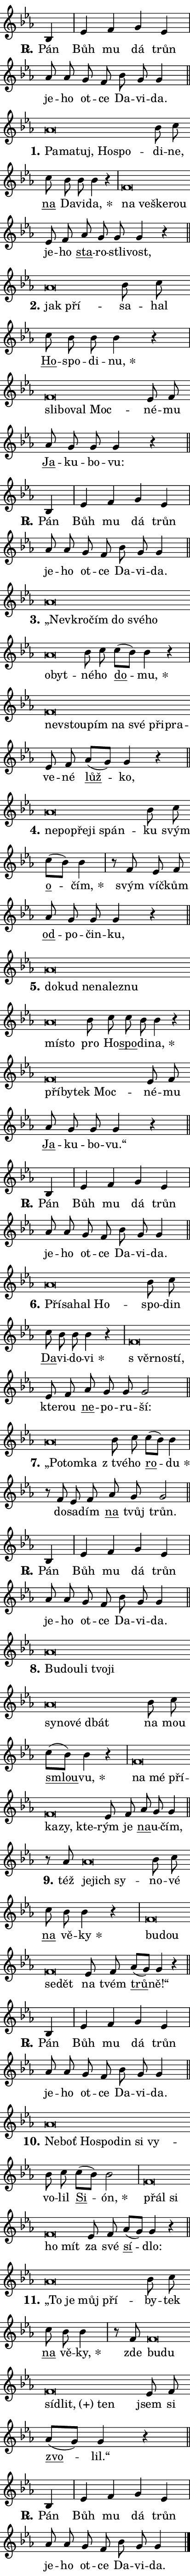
\version "2.22.1"
\header { tagline = "" }
\paper {
  indent = 0\cm
  top-margin = 0\cm
  right-margin = 0\cm
  bottom-margin = 0\cm
  left-margin = 0\cm
  paper-width = 7\cm
  page-breaking = #ly:one-page-breaking
  system-system-spacing.basic-distance = #11
  score-system-spacing.basic-distance = #11
  ragged-last = ##f
}


%% Author: Thomas Morley
%% https://lists.gnu.org/archive/html/lilypond-user/2020-05/msg00002.html
#(define (line-position grob)
"Returns position of @var[grob} in current system:
   @code{'start}, if at first time-step
   @code{'end}, if at last time-step
   @code{'middle} otherwise
"
  (let* ((col (ly:item-get-column grob))
         (ln (ly:grob-object col 'left-neighbor))
         (rn (ly:grob-object col 'right-neighbor))
         (col-to-check-left (if (ly:grob? ln) ln col))
         (col-to-check-right (if (ly:grob? rn) rn col))
         (break-dir-left
           (and
             (ly:grob-property col-to-check-left 'non-musical #f)
             (ly:item-break-dir col-to-check-left)))
         (break-dir-right
           (and
             (ly:grob-property col-to-check-right 'non-musical #f)
             (ly:item-break-dir col-to-check-right))))
        (cond ((eqv? 1 break-dir-left) 'start)
              ((eqv? -1 break-dir-right) 'end)
              (else 'middle))))

#(define (tranparent-at-line-position vctor)
  (lambda (grob)
  "Relying on @code{line-position} select the relevant enry from @var{vctor}.
Used to determine transparency,"
    (case (line-position grob)
      ((end) (not (vector-ref vctor 0)))
      ((middle) (not (vector-ref vctor 1)))
      ((start) (not (vector-ref vctor 2))))))

noteHeadBreakVisibility =
#(define-music-function (break-visibility)(vector?)
"Makes @code{NoteHead}s transparent relying on @var{break-visibility}"
#{
  \override NoteHead.transparent =
    #(tranparent-at-line-position break-visibility)
#})

#(define delete-ledgers-for-transparent-note-heads
  (lambda (grob)
    "Reads whether a @code{NoteHead} is transparent.
If so this @code{NoteHead} is removed from @code{'note-heads} from
@var{grob}, which is supposed to be @code{LedgerLineSpanner}.
As a result ledgers are not printed for this @code{NoteHead}"
    (let* ((nhds-array (ly:grob-object grob 'note-heads))
           (nhds-list
             (if (ly:grob-array? nhds-array)
                 (ly:grob-array->list nhds-array)
                 '()))
           ;; Relies on the transparent-property being done before
           ;; Staff.LedgerLineSpanner.after-line-breaking is executed.
           ;; This is fragile ...
           (to-keep
             (remove
               (lambda (nhd)
                 (ly:grob-property nhd 'transparent #f))
               nhds-list)))
      ;; TODO find a better method to iterate over grob-arrays, similiar
      ;; to filter/remove etc for lists
      ;; For now rebuilt from scratch
      (set! (ly:grob-object grob 'note-heads)  '())
      (for-each
        (lambda (nhd)
          (ly:pointer-group-interface::add-grob grob 'note-heads nhd))
        to-keep))))

hideNotes = {
  \noteHeadBreakVisibility #begin-of-line-visible
}
unHideNotes = {
  \noteHeadBreakVisibility #all-visible
}

% work-around for resetting accidentals
% https://lilypond.org/doc/v2.23/Documentation/notation/displaying-rhythms#unmetered-music
cadenzaMeasure = {
  \cadenzaOff
  \partial 1024 s1024
  \cadenzaOn
}

#(define-markup-command (accent layout props text) (markup?)
  "Underline accented syllable"
  (interpret-markup layout props
    #{\markup \override #'(offset . 4.3) \underline { #text }#}))

responsum = \markup \concat {
  "R" \hspace #-1.05 \path #0.1 #'((moveto 0 0.07) (lineto 0.9 0.8)) \hspace #0.05 "."
}

\layout {
    \context {
        \Staff
        \remove "Time_signature_engraver"
        \override LedgerLineSpanner.after-line-breaking = #delete-ledgers-for-transparent-note-heads
    }
    \context {
        \Voice {
            \override NoteHead.output-attributes = #'((class . "notehead"))
            \override Hairpin.height = #0.55
        }
    }
    \context {
        \Lyrics {
            \override StanzaNumber.output-attributes = #'((class . "stanzanumber"))
            \override LyricSpace.minimum-distance = #0.9
            \override LyricText.font-name = #"TeX Gyre Schola"
            \override LyricText.font-size = 1
            \override StanzaNumber.font-name = #"TeX Gyre Schola Bold"
            \override StanzaNumber.font-size = 1
        }
    }
}

% magnetic-lyrics.ily
%
%   written by
%     Jean Abou Samra <jean@abou-samra.fr>
%     Werner Lemberg <wl@gnu.org>
%
%   adapted by
%     Jiri Hon <jiri.hon@gmail.com>
%
% Version 2022-Apr-15

% https://www.mail-archive.com/lilypond-user@gnu.org/msg149350.html

#(define (Left_hyphen_pointer_engraver context)
   "Collect syllable-hyphen-syllable occurrences in lyrics and store
them in properties.  This engraver only looks to the left.  For
example, if the lyrics input is @code{foo -- bar}, it does the
following.

@itemize @bullet
@item
Set the @code{text} property of the @code{LyricHyphen} grob between
@q{foo} and @q{bar} to @code{foo}.

@item
Set the @code{left-hyphen} property of the @code{LyricText} grob with
text @q{foo} to the @code{LyricHyphen} grob between @q{foo} and
@q{bar}.
@end itemize

Use this auxiliary engraver in combination with the
@code{lyric-@/text::@/apply-@/magnetic-@/offset!} hook."
   (let ((hyphen #f)
         (text #f))
     (make-engraver
      (acknowledgers
       ((lyric-syllable-interface engraver grob source-engraver)
        (set! text grob)))
      (end-acknowledgers
       ((lyric-hyphen-interface engraver grob source-engraver)
        ;(when (not (grob::has-interface grob 'lyric-space-interface))
          (set! hyphen grob)));)
      ((stop-translation-timestep engraver)
       (when (and text hyphen)
         (ly:grob-set-object! text 'left-hyphen hyphen))
       (set! text #f)
       (set! hyphen #f)))))

#(define (lyric-text::apply-magnetic-offset! grob)
   "If the space between two syllables is less than the value in
property @code{LyricText@/.details@/.squash-threshold}, move the right
syllable to the left so that it gets concatenated with the left
syllable.

Use this function as a hook for
@code{LyricText@/.after-@/line-@/breaking} if the
@code{Left_@/hyphen_@/pointer_@/engraver} is active."
   (let ((hyphen (ly:grob-object grob 'left-hyphen #f)))
     (when hyphen
       (let ((left-text (ly:spanner-bound hyphen LEFT)))
         (when (grob::has-interface left-text 'lyric-syllable-interface)
           (let* ((common (ly:grob-common-refpoint grob left-text X))
                  (this-x-ext (ly:grob-extent grob common X))
                  (left-x-ext
                   (begin
                     ;; Trigger magnetism for left-text.
                     (ly:grob-property left-text 'after-line-breaking)
                     (ly:grob-extent left-text common X)))
                  ;; `delta` is the gap width between two syllables.
                  (delta (- (interval-start this-x-ext)
                            (interval-end left-x-ext)))
                  (details (ly:grob-property grob 'details))
                  (threshold (assoc-get 'squash-threshold details 0.2)))
             (when (< delta threshold)
               (let* (;; We have to manipulate the input text so that
                      ;; ligatures crossing syllable boundaries are not
                      ;; disabled.  For languages based on the Latin
                      ;; script this is essentially a beautification.
                      ;; However, for non-Western scripts it can be a
                      ;; necessity.
                      (lt (ly:grob-property left-text 'text))
                      (rt (ly:grob-property grob 'text))
                      (is-space (grob::has-interface hyphen 'lyric-space-interface))
                      (space (if is-space " " ""))
                      (space-markup (grob-interpret-markup grob " "))
                      (space-size (interval-length (ly:stencil-extent space-markup X)))
                      (extra-delta (if is-space space-size 0))
                      ;; Append new syllable.
                      (ltrt-space (if (and (string? lt) (string? rt))
                                (string-append lt space rt)
                                (make-concat-markup (list lt space rt))))
                      ;; Right-align `ltrt` to the right side.
                      (ltrt-space-markup (grob-interpret-markup
                               grob
                               (make-translate-markup
                                (cons (interval-length this-x-ext) 0)
                                (make-right-align-markup ltrt-space)))))
                 (begin
                   ;; Don't print `left-text`.
                   (ly:grob-set-property! left-text 'stencil #f)
                   ;; Set text and stencil (which holds all collected
                   ;; syllables so far) and shift it to the left.
                   (ly:grob-set-property! grob 'text ltrt-space)
                   (ly:grob-set-property! grob 'stencil ltrt-space-markup)
                   (ly:grob-translate-axis! grob (- (- delta extra-delta)) X))))))))))


#(define (lyric-hyphen::displace-bounds-first grob)
   ;; Make very sure this callback isn't triggered too early.
   (let ((left (ly:spanner-bound grob LEFT))
         (right (ly:spanner-bound grob RIGHT)))
     (ly:grob-property left 'after-line-breaking)
     (ly:grob-property right 'after-line-breaking)
     (ly:lyric-hyphen::print grob)))

squashThreshold = #0.4

\layout {
  \context {
    \Lyrics
    \consists #Left_hyphen_pointer_engraver
    \override LyricText.after-line-breaking =
      #lyric-text::apply-magnetic-offset!
    \override LyricHyphen.stencil = #lyric-hyphen::displace-bounds-first
    \override LyricText.details.squash-threshold = \squashThreshold
    \override LyricHyphen.minimum-distance = 0
    \override LyricHyphen.minimum-length = \squashThreshold
  }
}

squash = \override LyricText.details.squash-threshold = 9999
unSquash = \override LyricText.details.squash-threshold = \squashThreshold

left = \override LyricText.self-alignment-X = #LEFT
unLeft = \revert LyricText.self-alignment-X

starOffset = #(lambda (grob) 
                (let ((x_offset (ly:self-alignment-interface::aligned-on-x-parent grob)))
                  (if (= x_offset 0) 0 (+ x_offset 1.2))))

star = #(define-music-function (syllable)(string?)
"Append star separator at the end of a syllable"
#{
  \once \override LyricText.X-offset = #starOffset
  \lyricmode { \markup {
    #syllable
    \override #'((font-name . "TeX Gyre Schola Bold")) \hspace #0.2 \lower #0.65 \larger "*"
  } }
#})

starAccent = #(define-music-function (syllable)(string?)
"Append star separator at the end of a syllable and make accent"
#{
  \once \override LyricText.X-offset = #starOffset
  \lyricmode { \markup {
    \accent #syllable
    \override #'((font-name . "TeX Gyre Schola Bold")) \hspace #0.2 \lower #0.65 \larger "*"
  } }
#})

breath = #(define-music-function (syllable)(string?)
"Append breathing indicator at the end of a syllable"
#{
  \lyricmode { \markup { #syllable "+" } }
#})

optionalBreath = #(define-music-function (syllable)(string?)
"Append optional breathing indicator at the end of a syllable"
#{
  \lyricmode { \markup { #syllable "(+)" } }
#})


\score {
    <<
        \new Voice = "melody" { \cadenzaOn \key es \major \relative { bes4 \cadenzaMeasure \bar "|" es f g es \cadenzaMeasure \bar "|" as8 as g f bes g g4 \cadenzaMeasure \bar "||" \break }
\relative { as'\breve*1/16 \hideNotes \breve*1/16 \bar "" \breve*1/16 \bar "" \breve*1/16 \breve*1/16 \bar "" \unHideNotes bes8 c \bar "" c bes bes bes4 r \cadenzaMeasure \bar "|" f\breve*1/16 \hideNotes \breve*1/16 \bar "" \breve*1/16 \breve*1/16 \bar "" \unHideNotes es8 f \bar "" as g g g4 r \cadenzaMeasure \bar "||" \break }
\relative { as'\breve*1/16 \hideNotes \breve*1/16 \bar "" \unHideNotes bes8 c \bar "" c bes bes bes4 r \cadenzaMeasure \bar "|" f\breve*1/16 \hideNotes \breve*1/16 \bar "" \breve*1/16 \breve*1/16 \bar "" \unHideNotes es8 f \bar "" as g g g4 r \cadenzaMeasure \bar "||" \break }
\relative { bes4 \cadenzaMeasure \bar "|" es f g es \cadenzaMeasure \bar "|" as8 as g f bes g g4 \cadenzaMeasure \bar "||" \break }
\relative { as'\breve*1/16 \hideNotes \breve*1/16 \bar "" \breve*1/16 \bar "" \breve*1/16 \bar "" \breve*1/16 \bar "" \breve*1/16 \bar "" \breve*1/16 \breve*1/16 \bar "" \unHideNotes bes8 c \bar "" c[( bes)] bes4 r \cadenzaMeasure \bar "|" f\breve*1/16 \hideNotes \breve*1/16 \bar "" \breve*1/16 \bar "" \breve*1/16 \bar "" \breve*1/16 \bar "" \breve*1/16 \breve*1/16 \bar "" \unHideNotes es8 f \bar "" as[( g)] g4 r \cadenzaMeasure \bar "||" \break }
\relative { as'\breve*1/16 \hideNotes \breve*1/16 \bar "" \breve*1/16 \bar "" \breve*1/16 \breve*1/16 \bar "" \unHideNotes bes8 c \bar "" c[( bes)] bes4 \cadenzaMeasure \bar "|" r8 f8 es8 f \bar "" as g g g4 r \cadenzaMeasure \bar "||" \break }
\relative { as'\breve*1/16 \hideNotes \breve*1/16 \bar "" \breve*1/16 \bar "" \breve*1/16 \bar "" \breve*1/16 \bar "" \breve*1/16 \bar "" \breve*1/16 \breve*1/16 \bar "" \unHideNotes bes8 c \bar "" c bes bes4 r \cadenzaMeasure \bar "|" f\breve*1/16 \hideNotes \breve*1/16 \bar "" \breve*1/16 \breve*1/16 \bar "" \unHideNotes es8 f \bar "" as g g g4 r \cadenzaMeasure \bar "||" \break }
\relative { bes4 \cadenzaMeasure \bar "|" es f g es \cadenzaMeasure \bar "|" as8 as g f bes g g4 \cadenzaMeasure \bar "||" \break }
\relative { as'\breve*1/16 \hideNotes \breve*1/16 \bar "" \breve*1/16 \breve*1/16 \bar "" \unHideNotes bes8 c \bar "" c bes bes bes4 r \cadenzaMeasure \bar "|" f\breve*1/16 \hideNotes \breve*1/16 \breve*1/16 \bar "" \unHideNotes es8 f \bar "" as g g g2 \cadenzaMeasure \bar "||" \break }
\relative { as'\breve*1/16 \hideNotes \breve*1/16 \breve*1/16 \bar "" \unHideNotes bes8 c \bar "" c[( bes)] bes4 \cadenzaMeasure \bar "|" r8 f es8 f \bar "" as g g2 \cadenzaMeasure \bar "||" \break }
\relative { bes4 \cadenzaMeasure \bar "|" es f g es \cadenzaMeasure \bar "|" as8 as g f bes g g4 \cadenzaMeasure \bar "||" \break }
\relative { as'\breve*1/16 \hideNotes \breve*1/16 \bar "" \breve*1/16 \bar "" \breve*1/16 \bar "" \breve*1/16 \bar "" \breve*1/16 \bar "" \breve*1/16 \bar "" \breve*1/16 \breve*1/16 \bar "" \unHideNotes bes8 c \bar "" c[( bes)] bes4 r \cadenzaMeasure \bar "|" f\breve*1/16 \hideNotes \breve*1/16 \bar "" \breve*1/16 \bar "" \breve*1/16 \bar "" \breve*1/16 \breve*1/16 \bar "" \unHideNotes es8 f \bar "" as g g4 \cadenzaMeasure \bar "||" \break }
\relative { r8 as'8 as\breve*1/16 \hideNotes \breve*1/16 \breve*1/16 \bar "" \unHideNotes bes8 c \bar "" c bes bes4 r \cadenzaMeasure \bar "|" f\breve*1/16 \hideNotes \breve*1/16 \bar "" \breve*1/16 \breve*1/16 \bar "" \unHideNotes es8 f \bar "" as[( g)] g4 r \cadenzaMeasure \bar "||" \break }
\relative { bes4 \cadenzaMeasure \bar "|" es f g es \cadenzaMeasure \bar "|" as8 as g f bes g g4 \cadenzaMeasure \bar "||" \break }
\relative { as'\breve*1/16 \hideNotes \breve*1/16 \bar "" \breve*1/16 \bar "" \breve*1/16 \bar "" \breve*1/16 \bar "" \breve*1/16 \breve*1/16 \bar "" \unHideNotes bes8 c \bar "" c[( bes)] bes2 \cadenzaMeasure \bar "|" f\breve*1/16 \hideNotes \breve*1/16 \bar "" \breve*1/16 \breve*1/16 \bar "" \unHideNotes es8 f \bar "" as[( g)] g4 r \cadenzaMeasure \bar "||" \break }
\relative { as'\breve*1/16 \hideNotes \breve*1/16 \bar "" \breve*1/16 \breve*1/16 \bar "" \unHideNotes bes8 c \bar "" c bes bes4 \cadenzaMeasure \bar "|" r8 f8 f\breve*1/16 \hideNotes \breve*1/16 \bar "" \breve*1/16 \bar "" \breve*1/16 \breve*1/16 \bar "" \unHideNotes es8 f \bar "" as[( g)] g4 r \cadenzaMeasure \bar "||" \break }
\relative { bes4 \cadenzaMeasure \bar "|" es f g es \cadenzaMeasure \bar "|" as8 as g f bes g g4 \cadenzaMeasure \bar "||" \break } \bar "|." }
        \new Lyrics \lyricsto "melody" { \lyricmode { \set stanza = \responsum
Pán Bůh mu dá trůn je -- ho ot -- ce Da -- vi -- da.
\set stanza = "1."
\left Pa -- \squash ma -- tuj, Ho -- spo -- \unLeft \unSquash di -- ne, \markup \accent na Da -- vi -- \star da, \left na \squash ve -- ške -- rou \unLeft \unSquash je -- ho \markup \accent sta -- ro -- stli -- vost,
\set stanza = "2."
\left jak \squash pří -- \unLeft \unSquash sa -- hal \markup \accent Ho -- spo -- di -- \star nu, \left sli -- \squash bo -- val Moc -- \unLeft \unSquash né -- mu \markup \accent Ja -- ku -- bo -- vu:
\set stanza = \responsum
Pán Bůh mu dá trůn je -- ho ot -- ce Da -- vi -- da.
\set stanza = "3."
\left „Ne -- \squash vkro -- čím do své -- ho o -- byt -- \unLeft \unSquash né -- ho \markup \accent do -- \star mu, \left ne -- \squash vstou -- pím na své při -- pra -- \unLeft \unSquash ve -- né \markup \accent lůž -- ko,
\set stanza = "4."
\left ne -- \squash po -- pře -- ji spán -- \unLeft \unSquash ku svým \markup \accent o -- \star čím, svým víč -- kům \markup \accent od -- po -- čin -- ku,
\set stanza = "5."
\left do -- \squash kud ne -- na -- lez -- nu mí -- sto \unLeft \unSquash pro Ho -- \markup \accent spo -- di -- \star na, \left pří -- \squash by -- tek Moc -- \unLeft \unSquash né -- mu \markup \accent Ja -- ku -- bo -- vu.“
\set stanza = \responsum
Pán Bůh mu dá trůn je -- ho ot -- ce Da -- vi -- da.
\set stanza = "6."
\left Pří -- \squash sa -- hal Ho -- \unLeft \unSquash spo -- din \markup \accent Da -- vi -- do -- \star vi \left "s věr" -- \squash no -- stí, \unLeft \unSquash kte -- rou \markup \accent ne -- po -- ru -- ší:
\set stanza = "7."
\left „Po -- \squash tom -- ka \unLeft \unSquash "z tvé" -- ho \markup \accent ro -- \star du do -- sa -- dím \markup \accent na tvůj trůn.
\set stanza = \responsum
Pán Bůh mu dá trůn je -- ho ot -- ce Da -- vi -- da.
\set stanza = "8."
\left Bu -- \squash dou -- li tvo -- ji sy -- no -- vé dbát \unLeft \unSquash na mou \markup \accent smlou -- \star vu, \left na \squash mé pří -- ka -- zy, kte -- \unLeft \unSquash rým je \markup \accent na -- u -- čím,
\set stanza = "9."
též \left je -- \squash jich sy -- \unLeft \unSquash no -- vé \markup \accent na vě -- \star ky \left bu -- \squash dou se -- dět \unLeft \unSquash na tvém \markup \accent trů -- ně!“
\set stanza = \responsum
Pán Bůh mu dá trůn je -- ho ot -- ce Da -- vi -- da.
\set stanza = "10."
\left Ne -- \squash boť Ho -- spo -- din si vy -- \unLeft \unSquash vo -- lil \markup \accent Si -- \star ón, \left přál \squash si ho mít \unLeft \unSquash za své \markup \accent sí -- dlo:
\set stanza = "11."
\left „To \squash je můj pří -- \unLeft \unSquash by -- tek \markup \accent na vě -- \star ky, zde \left bu -- \squash du sí -- \optionalBreath dlit, ten \unLeft \unSquash jsem si \markup \accent zvo -- lil.“
\set stanza = \responsum
Pán Bůh mu dá trůn je -- ho ot -- ce Da -- vi -- da. } }
    >>
    \layout {}
}
